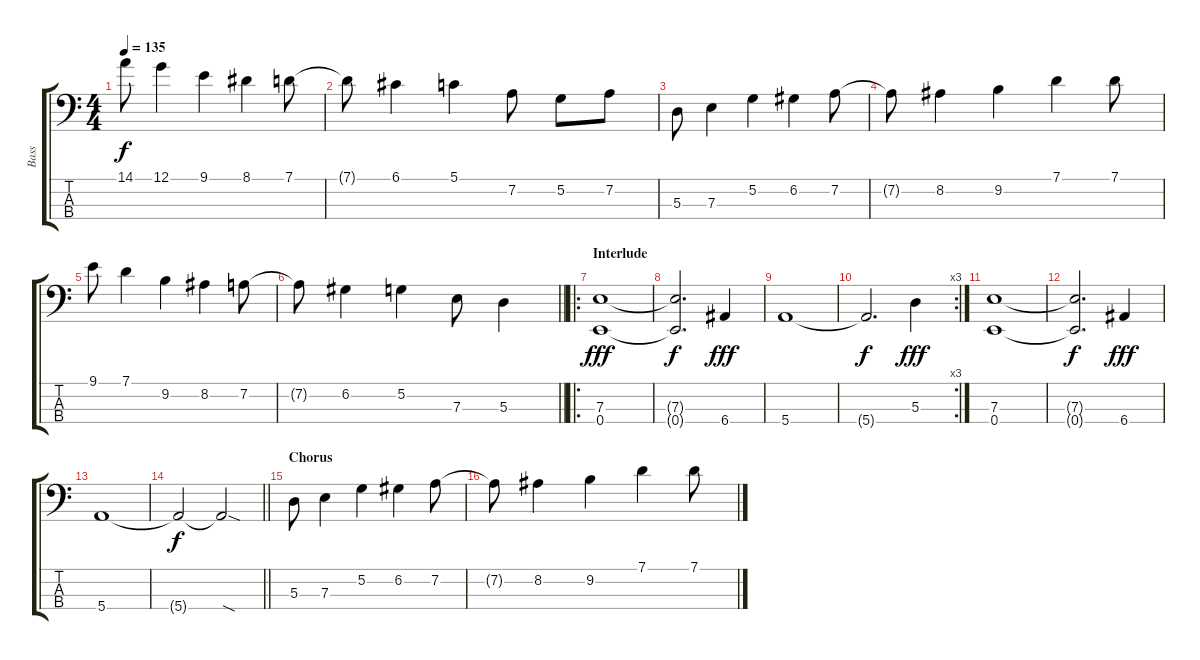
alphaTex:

\track ("Bass" "Bass") {instrument electricbasspick}
\staff {score tabs}
\tuning (G2 D2 A1 E1) {hide}
\ts (4 4)
\tempo 135
\clef f4
\ks c
14.1.8{dy f} 12.1.4 9.1.4 8.1.4 7.1.8 |
7.1{t}.8 6.1.4 5.1.4 7.2.8 5.2.8 7.2.8 |
5.3.8 7.3.4 5.2.4 6.2.4 7.2.8 |
7.2{t}.8 8.2.4 9.2.4 7.1.4 7.1.8 |
9.1.8 7.1.4 9.2.4 8.2.4 7.2.8 |
\barLineRight lightlight
7.2{t}.8 6.2.4 5.2.4 7.3.8 5.3.4 |
\ro
\section ("" "Interlude")
(7.3 0.4).1{dy fff} |
(7.3{t} 0.4{t}).2{d dy f} 6.4.4{dy fff} |
5.4.1 |
\rc 3
5.4{t}.2{d dy f} 5.3.4{dy fff} |
(7.3 0.4).1 |
(7.3{t} 0.4{t}).2{d dy f} 6.4.4{dy fff} |
5.4.1 |
\barLineRight lightlight
5.4{t}.2{dy f} 5.4{sod t}.2 |
\section ("" "Chorus")
5.3.8 7.3.4 5.2.4 6.2.4 7.2.8 |
7.2{t}.8 8.2.4 9.2.4 7.1.4 7.1.8
